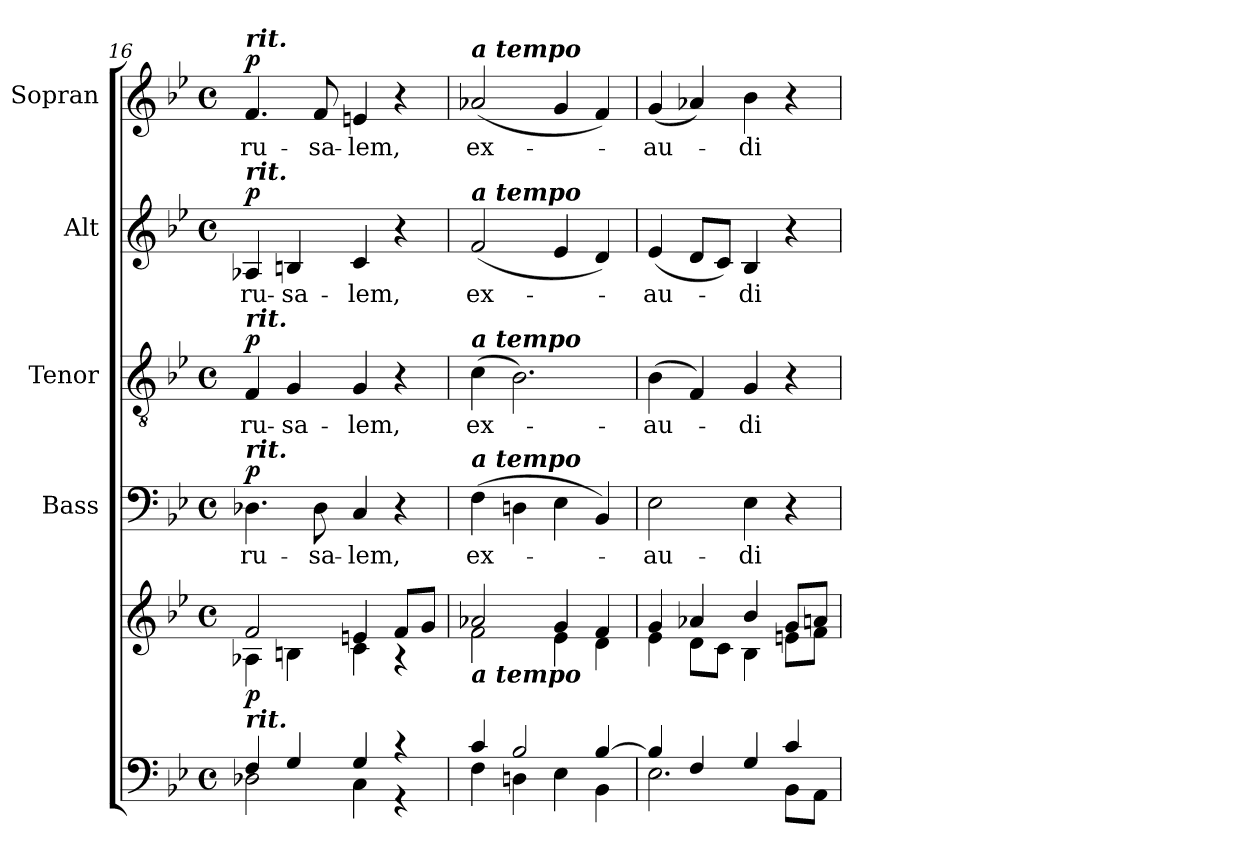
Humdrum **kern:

**kern	**kern	**dynam	**kern	**text	**dynam	**kern	**text	**dynam	**kern	**text	**dynam	**kern	**text	**dynam
*part5	*part5	*part5	*part4	*part4	*part4	*part3	*part3	*part3	*part2	*part2	*part2	*part1	*part1	*part1
*staff6	*staff5	*staff5/6	*staff4	*staff4	*staff4	*staff3	*staff3	*staff3	*staff2	*staff2	*staff2	*staff1	*staff1	*staff1
*	*	*	*I"Bass	*	*	*I"Tenor	*	*	*I"Alt	*	*	*I"Sopran	*	*
*	*	*	*I'B.	*	*	*I'T.	*	*	*I'A.	*	*	*I'S.	*	*
!!LO:LB:g=z
*clefF4	*clefG2	*	*clefF4	*	*	*clefGv2	*	*	*clefG2	*	*	*clefG2	*	*
*k[b-e-]	*k[b-e-]	*	*k[b-e-]	*	*	*k[b-e-]	*	*	*k[b-e-]	*	*	*k[b-e-]	*	*
*B-:	*B-:	*	*B-:	*	*	*B-:	*	*	*B-:	*	*	*B-:	*	*
*M4/4	*M4/4	*	*M4/4	*	*	*M4/4	*	*	*M4/4	*	*	*M4/4	*	*
*met(c)	*met(c)	*	*met(c)	*	*	*met(c)	*	*	*met(c)	*	*	*met(c)	*	*
=16	=16	=16	=16	=16	=16	=16	=16	=16	=16	=16	=16	=16	=16	=16
*^	*^	*	*	*	*	*	*	*	*	*	*	*	*	*
!	!	!	!	!	!	!	!	!	!	!	!	!	!	!LO:TX:a:Bi:t=rit.	!	!
!	!	!	!	!	!	!	!	!	!	!	!LO:TX:a:Bi:t=rit.	!	!	!	!	!
!	!	!	!	!	!	!	!	!LO:TX:a:Bi:t=rit.	!	!	!	!	!	!	!	!
!	!	!	!	!	!LO:TX:a:Bi:t=rit.	!	!	!	!	!	!	!	!	!	!	!
!	!	!LO:TX:b:Bi:t=rit.	!	!	!	!	!	!	!	!	!	!	!	!	!	!
!	!	!	!	!LO:DY:b	!	!LO:LY:b	!LO:DY:a	!	!LO:LY:b	!LO:DY:a	!	!LO:LY:b	!LO:DY:a	!	!LO:LY:b	!LO:DY:a
4F/	2D-X\	2f/	4A-X\	p	4.D-X\	-ru-	p	4F/	-ru-	p	4A-X/	-ru-	p	4.f/	-ru-	p
!	!	!	!	!	!	!	!	!	!LO:LY:b	!	!	!LO:LY:b	!	!	!	!
4G/	.	.	4Bn\	.	.	.	.	4G/	-sa-	.	4Bn/	-sa-	.	.	.	.
!	!	!	!	!	!	!LO:LY:b	!	!	!	!	!	!	!	!	!LO:LY:b	!
.	.	.	.	.	8D-\	-sa-	.	.	.	.	.	.	.	8f/	-sa-	.
!	!	!	!	!	!	!LO:LY:b	!	!	!LO:LY:b	!	!	!LO:LY:b	!	!	!LO:LY:b	!
4G/	4C\	4en/	4c\	.	4C/	-lem,	.	4G/	-lem,	.	4c/	-lem,	.	4en/	-lem,	.
4r	4r	8f/L	4rG	.	4r	.	.	4r	.	.	4r	.	.	4r	.	.
.	.	8g/J	.	.	.	.	.	.	.	.	.	.	.	.	.	.
=17	=17	=17	=17	=17	=17	=17	=17	=17	=17	=17	=17	=17	=17	=17	=17	=17
!	!	!	!	!	!	!	!	!	!	!	!	!	!	!LO:TX:a:Bi:t=a tempo	!	!
!	!	!	!	!	!	!	!	!	!	!	!LO:TX:a:Bi:t=a tempo	!	!	!	!	!
!	!	!	!	!	!	!	!	!LO:TX:a:Bi:t=a tempo	!	!	!	!	!	!	!	!
!	!	!	!	!	!LO:TX:a:Bi:t=a tempo	!	!	!	!	!	!	!	!	!	!	!
!	!	!LO:TX:b:Bi:t=a tempo	!	!	!	!	!	!	!	!	!	!	!	!	!	!
!	!	!	!	!	!	!LO:LY:b	!	!	!LO:LY:b	!	!	!LO:LY:b	!	!	!LO:LY:b	!
4c/	4F\	2a-X/	2f\	.	(>4F\	ex-	.	(>4c\	ex-	.	(<2f/	ex-	.	(<2a-X/	ex-	.
2B-/	4Dn\	.	.	.	4Dn\	.	.	2.B-\)	.	.	.	.	.	.	.	.
.	4E-\	4g/	4e-\	.	4E-\	.	.	.	.	.	4e-/	.	.	4g/	.	.
[>4B-/	4BB-\	4f/	4d\	.	4BB-/)	.	.	.	.	.	4d/)	.	.	4f/)	.	.
=18	=18	=18	=18	=18	=18	=18	=18	=18	=18	=18	=18	=18	=18	=18	=18	=18
!	!	!	!	!	!	!LO:LY:b	!	!	!LO:LY:b	!	!	!LO:LY:b	!	!	!LO:LY:b	!
4B-/]	2.E-\	4g/	4e-\	.	2E-\	-au-	.	(>4B-\	-au-	.	(<4e-/	-au-	.	(<4g/	-au-	.
4F/	.	4a-X/	8d\L	.	.	.	.	4F/)	.	.	8d/L	.	.	4a-X/)	.	.
.	.	.	8c\J	.	.	.	.	.	.	.	8c/J)	.	.	.	.	.
!	!	!	!	!	!	!LO:LY:b	!	!	!LO:LY:b	!	!	!LO:LY:b	!	!	!LO:LY:b	!
4G/	.	4b-/	4B-\	.	4E-\	-di	.	4G/	-di	.	4B-/	-di	.	4b-\	-di	.
4c/	8BB-\L	8g/L	8en\L	.	4r	.	.	4r	.	.	4r	.	.	4r	.	.
.	8AA\J	8an/J	8f\J	.	.	.	.	.	.	.	.	.	.	.	.	.
*v	*v	*	*	*	*	*	*	*	*	*	*	*	*	*	*	*
*	*v	*v	*	*	*	*	*	*	*	*	*	*	*	*	*
=	=	=	=	=	=	=	=	=	=	=	=	=	=	=
*-	*-	*-	*-	*-	*-	*-	*-	*-	*-	*-	*-	*-	*-	*-
